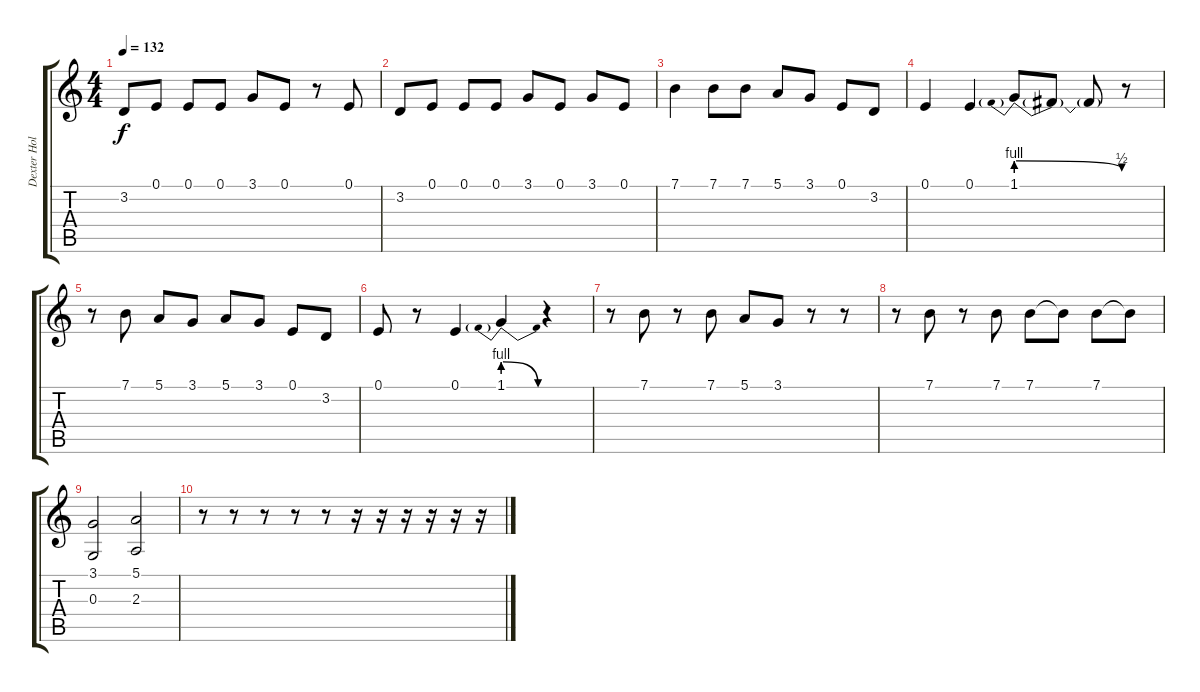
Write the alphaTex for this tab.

\track ("Dexter Holland (Vocal)" "Dexter Hol") {instrument trumpet}
\staff {score tabs}
\tuning (E4 B3 G3 D3 A2 E2) {hide}
\ts (4 4)
\tempo 132
\clef g2
\ks c
3.2.8{dy f} 0.1.8 0.1.8 0.1.8 3.1.8 0.1.8 r.8 0.1.8 |
3.2.8 0.1.8 0.1.8 0.1.8 3.1.8 0.1.8 3.1.8 0.1.8 |
7.1.4 7.1.8 7.1.8 5.1.8 3.1.8 0.1.8 3.2.8 |
0.1.4 0.1.4 1.1{be (prebendrelease 0 4 60 2)}.8 1.1{t}.8 1.1{t}.8 r.8 |
r.8 7.1.8 5.1.8 3.1.8 5.1.8 3.1.8 0.1.8 3.2.8 |
0.1.8 r.8 0.1.4 1.1{be (prebendrelease 0 4 60 0)}.4 r.4 |
r.8 7.1.8 r.8 7.1.8 5.1.8 3.1.8 r.8 r.8 |
r.8 7.1.8 r.8 7.1.8 7.1.8 7.1{t}.8 7.1.8 7.1{t}.8 |
(3.1 0.3).2 (5.1 2.3).2 |
r.8 r.8 r.8 r.8 r.8 r.16 r.16 r.16 r.16 r.16 r.16
